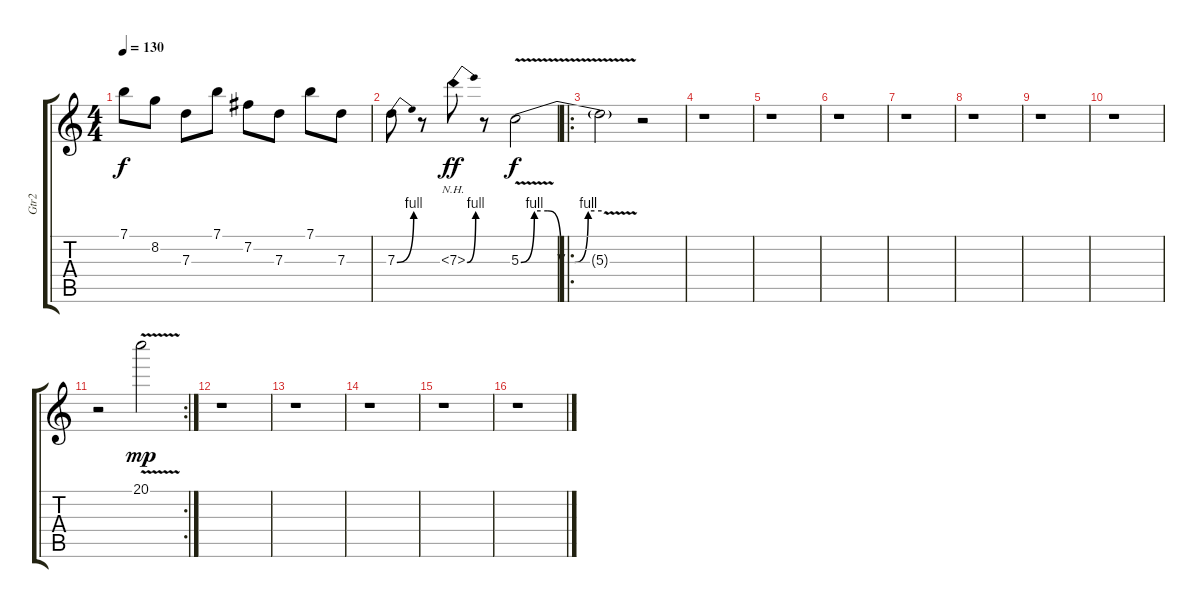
\track ("Gtr2" "Gtr2") {instrument distortionguitar}
\staff {score tabs}
\tuning (E4 B3 G3 D3 A2 E2) {hide}
\ts (4 4)
\tempo 130
\clef g2
\ks c
7.1.8{dy f} 8.2.8 7.3.8 7.1.8 7.2.8 7.3.8 7.1.8 7.3.8 |
7.3{be (bend 0 0 60 4)}.8 r.8 7.3{be (bend 0 0 60 4) nh}.8{dy ff} r.8 5.3{be (custom 0 0 10 4 20 4 30 0 40 0 50 4 60 4) v}.2{dy f} |
\ro
5.3{v t}.2 r.2 |
r.1 |
r.1 |
r.1 |
r.1 |
r.1 |
r.1 |
r.1 |
\rc 2
r.2 20.1{v}.2{dy mp} |
r.1 |
r.1 |
r.1 |
r.1 |
r.1
